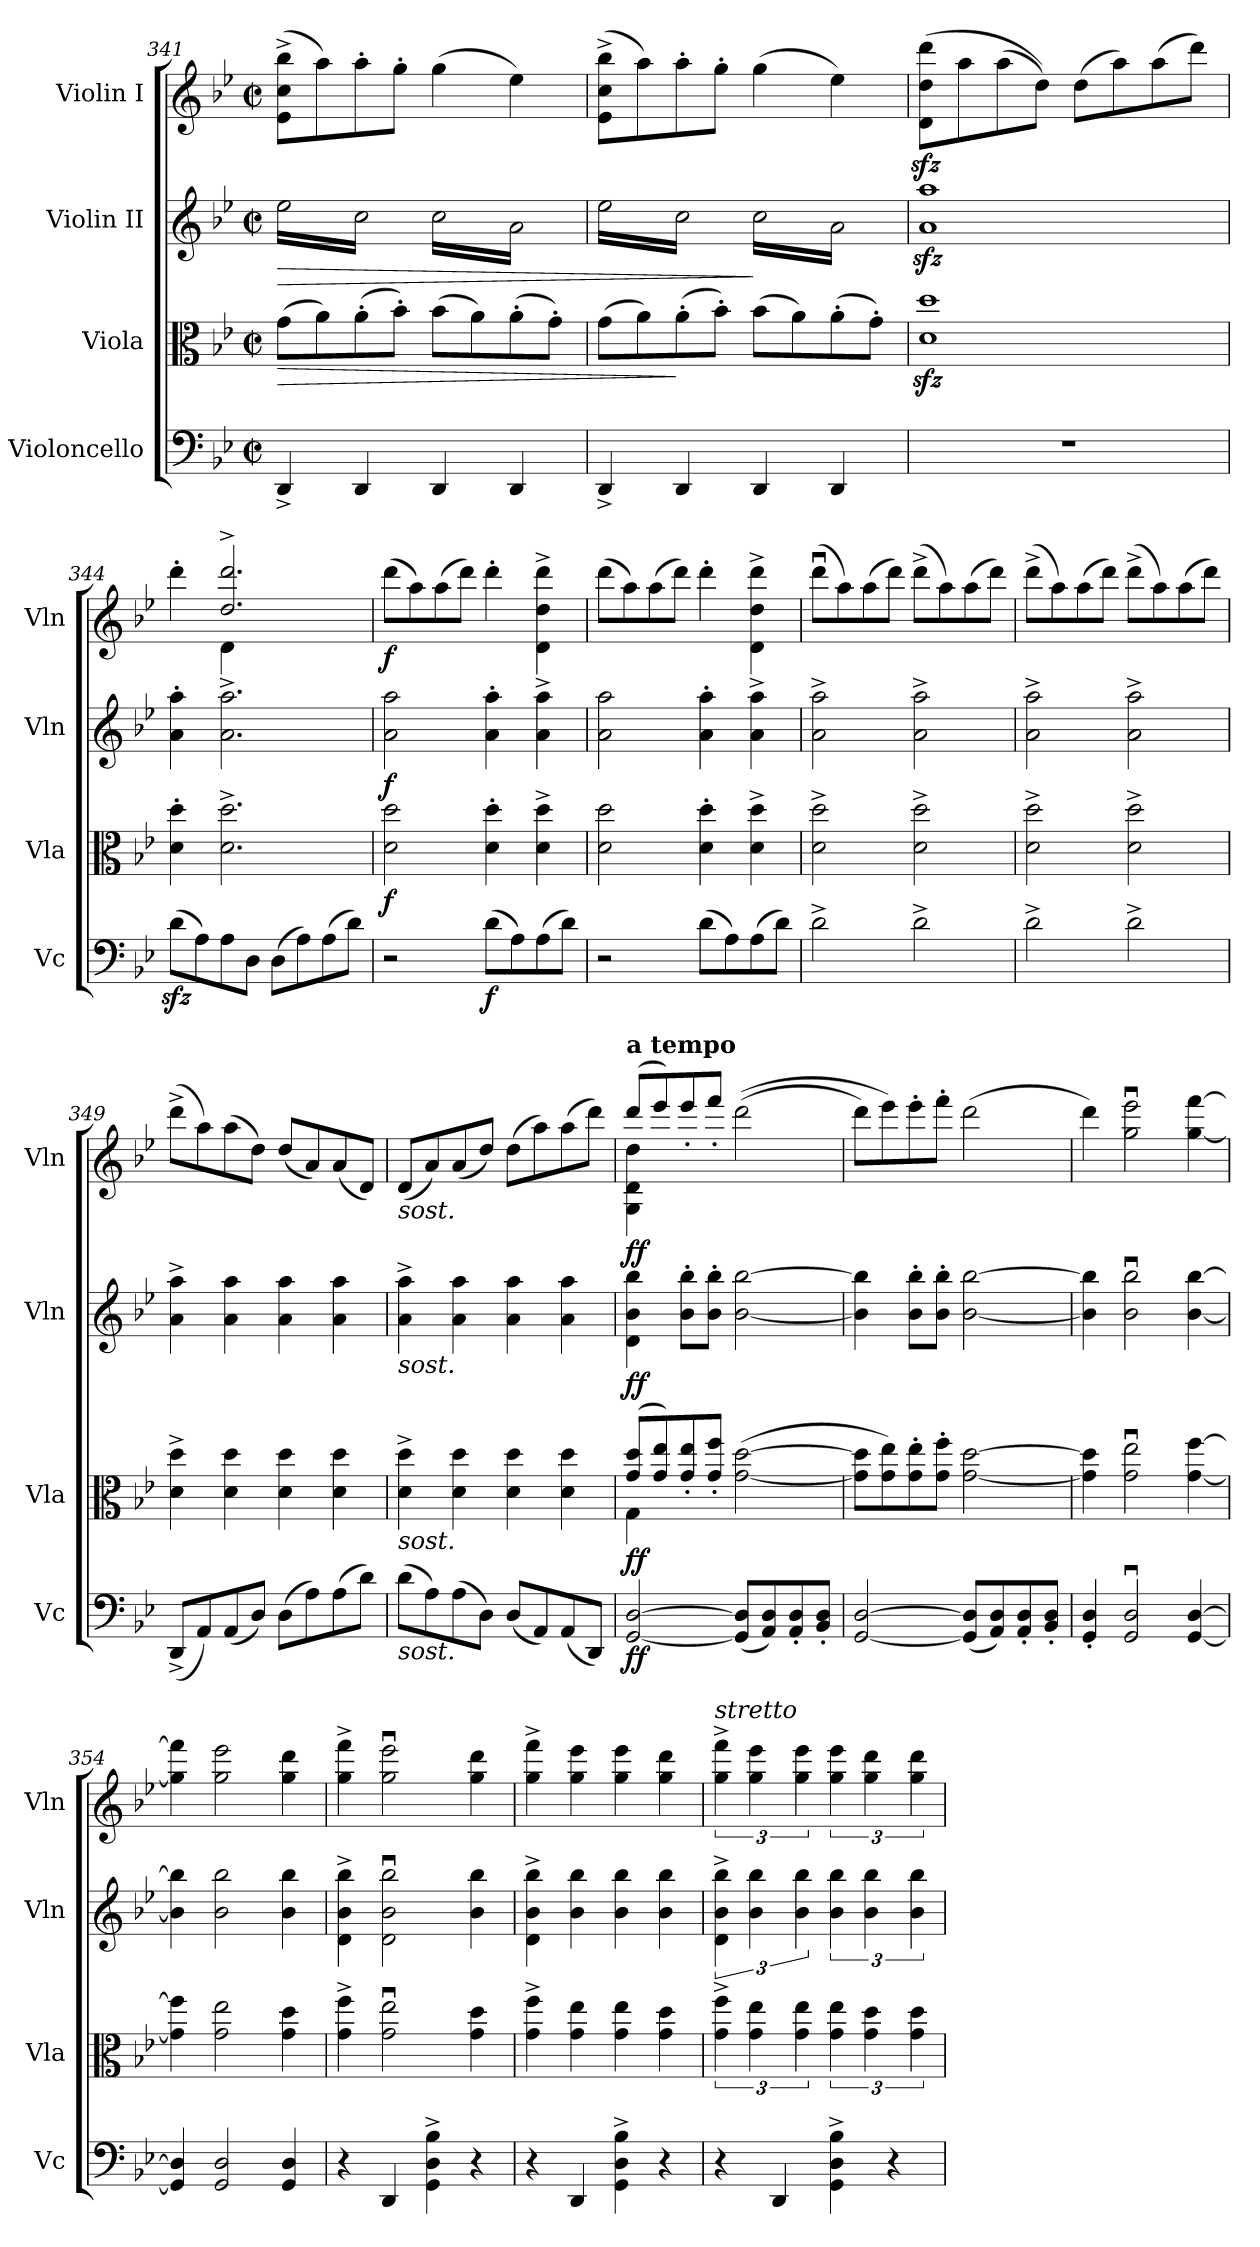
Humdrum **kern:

**kern	**dynam	**kern	**dynam	**kern	**dynam	**kern	**dynam
*part4	*part4	*part3	*part3	*part2	*part2	*part1	*part1
*staff4	*staff4	*staff3	*staff3	*staff2	*staff2	*staff1	*staff1
*I"Violoncello	*	*I"Viola	*	*I"Violin II	*	*I"Violin I	*
*I'Vc	*	*I'Vla	*	*I'Vln	*	*I'Vln	*
*clefF4	*	*clefC3	*	*clefG2	*	*clefG2	*
*k[b-e-]	*	*k[b-e-]	*	*k[b-e-]	*	*k[b-e-]	*
*M2/2	*	*M2/2	*	*M2/2	*	*M2/2	*
*met(c|)	*	*met(c|)	*	*met(c|)	*	*met(c|)	*
=341	=341	=341	=341	=341	=341	=341	=341
!	!	!	!LO:HP:b	!	!LO:HP:b	!	!
*	*	*	*	*tremolo	*	*	*
4DD^/	.	(>8g\L	>	(>16ee-\LL	>	(>8e-\^ 8cc\^ 8bb-\^L	.
.	.	.	.	16cc\)	.	.	.
.	.	8a\)	.	16ee-\	.	8aa\)	.
.	.	.	.	16cc\)	.	.	.
4DD/	.	(>8a'\	.	16ee-\	.	8aa'\	.
.	.	.	.	16cc\)	.	.	.
.	.	8b-'\J)	.	16ee-\	.	8gg'\J	.
.	.	.	.	16cc\)JJ	.	.	.
4DD/	.	(>8b-\L	.	(>16cc\LL	.	(>4gg\	.
.	.	.	.	16a/)	.	.	.
.	.	8a\)	.	16cc\	.	.	.
.	.	.	.	16a/)	.	.	.
4DD/	.	(>8a'\	.	16cc\	.	4ee-\)	.
.	.	.	.	16a/)	.	.	.
.	.	8g'\J)	.	16cc\	.	.	.
.	.	.	.	16a/)JJ	.	.	.
!!LO:LB:g=z
=342	=342	=342	=342	=342	=342	=342	=342
4DD^/	.	(>8g\L	.	(>16ee-\LL	.	(>8e-\^ 8cc\^ 8bb-\^L	.
.	.	.	.	16cc\)	.	.	.
.	.	8a\)	.	16ee-\	.	8aa\)	.
.	.	.	.	16cc\)	.	.	.
4DD/	.	(>8a'\	]	16ee-\	.	8aa'\	.
.	.	.	.	16cc\)	.	.	.
.	.	8b-'\J)	.	16ee-\	.	8gg'\J	.
.	.	.	.	16cc\)JJ	.	.	.
4DD/	.	(>8b-\L	.	(>16cc\LL	]	(>4gg\	.
.	.	.	.	16a/)	.	.	.
.	.	8a\)	.	16cc\	.	.	.
.	.	.	.	16a/)	.	.	.
4DD/	.	(>8a'\	.	16cc\	.	4ee-\)	.
.	.	.	.	16a/)	.	.	.
.	.	8g'\J)	.	16cc\	.	.	.
.	.	.	.	16a/)JJ	.	.	.
*	*	*	*	*Xtremolo	*	*	*
=343	=343	=343	=343	=343	=343	=343	=343
1r	.	1dzz< 1ddzz<	.	1azz< 1aazz<	.	(>8d\zz< 8dd\zz< 8ddd\zz<L	.
.	.	.	.	.	.	.	.
.	.	.	.	.	.	8aa\	.
.	.	.	.	.	.	.	.
.	.	.	.	.	.	(<8aa\	.
.	.	.	.	.	.	8dd\J))	.
.	.	.	.	.	.	(>8dd\L	.
.	.	.	.	.	.	8aa\)	.
.	.	.	.	.	.	(>8aa\	.
.	.	.	.	.	.	8ddd\J)	.
=344	=344	=344	=344	=344	=344	=344	=344
*	*	*	*	*	*	*^	*
(>8dzz<\L	.	4d\' 4dd\'	.	4a\' 4aa\'	.	4ddd'\	4ryy	.
8A\)	.	.	.	.	.	.	.	.
8A\	.	2.d\^ 2.dd\^	.	2.a\^ 2.aa\^	.	2.dd/^ 2.ddd/^	4d\	.
8D\J	.	.	.	.	.	.	.	.
(>8D\L	.	.	.	.	.	.	2ryy	.
8A\)	.	.	.	.	.	.	.	.
(>8A\	.	.	.	.	.	.	.	.
8d\J)	.	.	.	.	.	.	.	.
*	*	*	*	*	*	*v	*v	*
=345	=345	=345	=345	=345	=345	=345	=345
!	!	!	!LO:DY:b	!	!LO:DY:b	!	!LO:DY:b
2r	.	2d\ 2dd\	f	2a\ 2aa\	f	(>8ddd\L	f
.	.	.	.	.	.	8aa\)	.
.	.	.	.	.	.	(>8aa\	.
.	.	.	.	.	.	8ddd\J)	.
!	!LO:DY:b	!	!	!	!	!	!
(>8d\L	f	4d\' 4dd\'	.	4a\' 4aa\'	.	4ddd'\	.
8A\)	.	.	.	.	.	.	.
(>8A\	.	4d\^ 4dd\^	.	4a\^ 4aa\^	.	4d\^ 4dd\^ 4ddd\^	.
8d\J)	.	.	.	.	.	.	.
!!LO:PB:g=z
=346	=346	=346	=346	=346	=346	=346	=346
2r	.	2d\ 2dd\	.	2a\ 2aa\	.	(>8ddd\L	.
.	.	.	.	.	.	8aa\)	.
.	.	.	.	.	.	(>8aa\	.
.	.	.	.	.	.	8ddd\J)	.
(>8d\L	.	4d\' 4dd\'	.	4a\' 4aa\'	.	4ddd'\	.
8A\)	.	.	.	.	.	.	.
(>8A\	.	4d\^ 4dd\^	.	4a\^ 4aa\^	.	4d\^ 4dd\^ 4ddd\^	.
8d\J)	.	.	.	.	.	.	.
=347	=347	=347	=347	=347	=347	=347	=347
!	!LO:DY:b	!	!	!	!	!	!
!	!LO:DY:n=1:b	!	!LO:DY:b	!	!	!	!
!	!	!	!LO:DY:n=1:b	!	!LO:DY:b	!	!
!	!	!	!	!	!LO:DY:n=1:b	!	!
2d^\	other-dynamics f	2d\^ 2dd\^	other-dynamics f	2a\^ 2aa\^	other-dynamics f	(>8dddu\L	.
!	!	!	!	!	!	!	!LO:DY:b
!	!	!	!	!	!	!	!LO:DY:n=1:b
.	.	.	.	.	.	8aa\)	other-dynamics f
.	.	.	.	.	.	(>8aa\	.
.	.	.	.	.	.	8ddd\J)	.
2d^\	.	2d\^ 2dd\^	.	2a\^ 2aa\^	.	(>8ddd^\L	.
.	.	.	.	.	.	8aa\)	.
.	.	.	.	.	.	(>8aa\	.
.	.	.	.	.	.	8ddd\J)	.
=348	=348	=348	=348	=348	=348	=348	=348
2d^\	.	2d\^ 2dd\^	.	2a\^ 2aa\^	.	(>8ddd^\L	.
.	.	.	.	.	.	8aa\)	.
.	.	.	.	.	.	(>8aa\	.
.	.	.	.	.	.	8ddd\J)	.
2d^\	.	2d\^ 2dd\^	.	2a\^ 2aa\^	.	(>8ddd^\L	.
.	.	.	.	.	.	8aa\)	.
.	.	.	.	.	.	(>8aa\	.
.	.	.	.	.	.	8ddd\J)	.
=349	=349	=349	=349	=349	=349	=349	=349
(<8DD^/L	.	4d\^ 4dd\^	.	4a\^ 4aa\^	.	(>8ddd^\L	.
8AA/)	.	.	.	.	.	8aa\)	.
(<8AA/	.	4d\ 4dd\	.	4a\ 4aa\	.	(>8aa\	.
8D/J)	.	.	.	.	.	8dd\J)	.
(>8D\L	.	4d\ 4dd\	.	4a\ 4aa\	.	(<8dd/L	.
8A\)	.	.	.	.	.	8a/)	.
(>8A\	.	4d\ 4dd\	.	4a\ 4aa\	.	(<8a/	.
8d\J)	.	.	.	.	.	8d/J)	.
!!LO:LB:g=z
=350	=350	=350	=350	=350	=350	=350	=350
!	!	!	!	!	!	!LO:TX:b:i:t=sost.	!
!	!	!	!	!LO:TX:b:i:t=sost.	!	!	!
!	!	!LO:TX:b:i:t=sost.	!	!	!	!	!
!LO:TX:b:i:t=sost.	!	!	!	!	!	!	!
(>8d\L	.	4d\^ 4dd\^	.	4a\^ 4aa\^	.	(<8d/L	.
8A\)	.	.	.	.	.	8a/)	.
(>8A\	.	4d\ 4dd\	.	4a\ 4aa\	.	(<8a/	.
8D\J)	.	.	.	.	.	8dd/J)	.
(<8D/L	.	4d\ 4dd\	.	4a\ 4aa\	.	(>8dd\L	.
8AA/)	.	.	.	.	.	8aa\)	.
(<8AA/	.	4d\ 4dd\	.	4a\ 4aa\	.	(>8aa\	.
8DD/J)	.	.	.	.	.	8ddd\J)	.
=351	=351	=351	=351	=351	=351	=351	=351
*	*	*^	*	*	*	*^	*
!	!	!	!	!	!	!	!LO:TX:a:B:t=a tempo	!	!
!	!LO:DY:b	!	!	!LO:DY:b	!	!LO:DY:b	!	!	!LO:DY:b
[2GG/ [2D/	ff	(<8g/ 8dd/L	4G\	ff	4d\ 4b-\ 4bb-\	ff	(>8ddd/L	4G\ 4d\ 4dd\	ff
.	.	8g/ 8ee-/)	.	.	.	.	8eee-/)	.	.
.	.	8g/' 8ee-/'	2.ryy	.	8b-\' 8bb-\'L	.	8eee-'/	2.ryy	.
.	.	8g/' 8ff/'J	.	.	8b-\' 8bb-\'J	.	8fff'/J	.	.
(<8GG/] 8D/]L	.	(>[2g\ [2dd\	.	.	[2b-\ [2bb-\	.	(<(>2ddd\	.	.
8AA/ 8D/)	.	.	.	.	.	.	.	.	.
8AA/' 8D/'	.	.	.	.	.	.	.	.	.
8BB-/' 8D/'J	.	.	.	.	.	.	.	.	.
*	*	*v	*v	*	*	*	*v	*v	*
=352	=352	=352	=352	=352	=352	=352	=352
[2GG/ [2D/	.	8g\] 8dd\]L	.	4b-\] 4bb-\]	.	8ddd\L)	.
.	.	8g\ 8ee-\)	.	.	.	8eee-\)	.
.	.	8g\' 8ee-\'	.	8b-\' 8bb-\'L	.	8eee-'\	.
.	.	8g\' 8ff\'J	.	8b-\' 8bb-\'J	.	8fff'\J	.
(<8GG/] 8D/]L	.	[2g\ [2dd\	.	[2b-\ [2bb-\	.	(>2ddd\	.
8AA/ 8D/)	.	.	.	.	.	.	.
8AA/' 8D/'	.	.	.	.	.	.	.
8BB-/' 8D/'J	.	.	.	.	.	.	.
=353	=353	=353	=353	=353	=353	=353	=353
4GG/' 4D/'	.	4g\] 4dd\]	.	4b-\] 4bb-\]	.	4ddd\)	.
2GG/u 2D/u	.	2g\u 2ee-\u	.	2b-\u 2bb-\u	.	2gg\u 2eee-\u	.
[4GG/ [4D/	.	[4g\ [4ff\	.	[4b-\ [4bb-\	.	[4gg\ [4fff\	.
=354	=354	=354	=354	=354	=354	=354	=354
4GG/] 4D/]	.	4g\] 4ff\]	.	4b-\] 4bb-\]	.	4gg\] 4fff\]	.
2GG/ 2D/	.	2g\ 2ee-\	.	2b-\ 2bb-\	.	2gg\ 2eee-\	.
4GG/ 4D/	.	4g\ 4dd\	.	4b-\ 4bb-\	.	4gg\ 4ddd\	.
=355	=355	=355	=355	=355	=355	=355	=355
4r	.	4g\^ 4ff\^	.	4d\^ 4b-\^ 4bb-\^	.	4gg\^ 4fff\^	.
4DD/	.	2g\u 2ee-\u	.	2d\u 2b-\u 2bb-\u	.	2gg\u 2eee-\u	.
4GG\^ 4D\^ 4B-\^	.	.	.	.	.	.	.
4r	.	4g\ 4dd\	.	4b-\ 4bb-\	.	4gg\ 4ddd\	.
!!LO:PB:g=z
=356	=356	=356	=356	=356	=356	=356	=356
4r	.	4g\^ 4ff\^	.	4d\^ 4b-\^ 4bb-\^	.	4gg\^ 4fff\^	.
4DD/	.	4g\ 4ee-\	.	4b-\ 4bb-\	.	4gg\ 4eee-\	.
4GG\^ 4D\^ 4B-\^	.	4g\ 4ee-\	.	4b-\ 4bb-\	.	4gg\ 4eee-\	.
4r	.	4g\ 4dd\	.	4b-\ 4bb-\	.	4gg\ 4ddd\	.
=357	=357	=357	=357	=357	=357	=357	=357
!	!	!	!	!	!	!LO:TX:a:i:t=stretto	!
4r	.	6g\^ 6ff\^	.	6d\^ 6b-\^ 6bb-\^	.	6gg\^ 6fff\^	.
.	.	6g\ 6ee-\	.	6b-\ 6bb-\	.	6gg\ 6eee-\	.
4DD/	.	.	.	.	.	.	.
.	.	6g\ 6ee-\	.	6b-\ 6bb-\	.	6gg\ 6eee-\	.
4GG\^ 4D\^ 4B-\^	.	6g\ 6ee-\	.	6b-\ 6bb-\	.	6gg\ 6eee-\	.
.	.	6g\ 6dd\	.	6b-\ 6bb-\	.	6gg\ 6ddd\	.
4r	.	.	.	.	.	.	.
.	.	6g\ 6dd\	.	6b-\ 6bb-\	.	6gg\ 6ddd\	.
=	=	=	=	=	=	=	=
*-	*-	*-	*-	*-	*-	*-	*-
